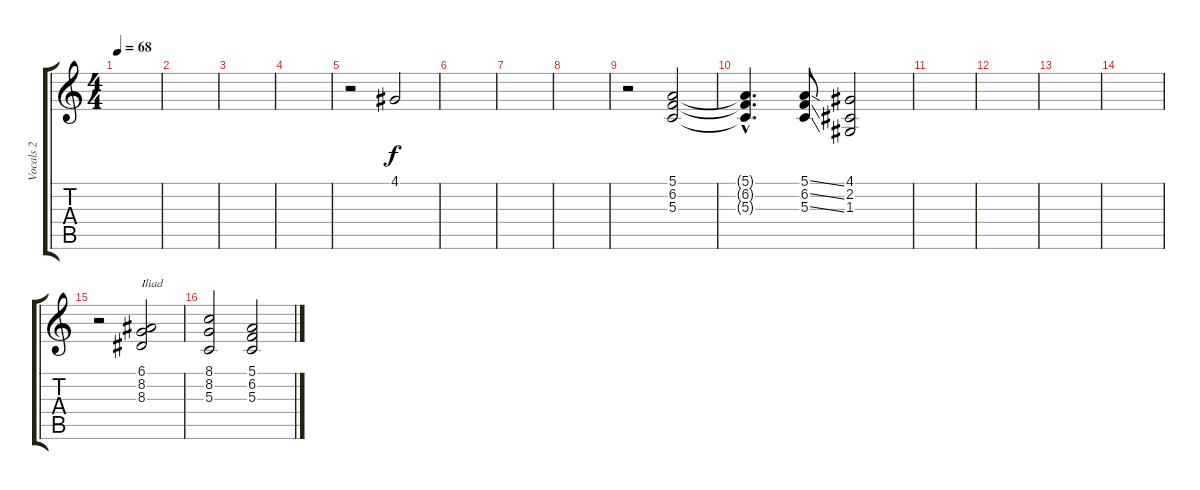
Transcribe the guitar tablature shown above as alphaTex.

\track ("Vocals 2" "Vocals 2") {instrument frenchhorn}
\staff {score tabs}
\tuning (E4 B3 G3 D3 A2 E2) {hide}
\ts (4 4)
\tempo 68
\clef g2
\ks c
|
|
|
|
\section ("" "")
r.2 4.1.2{dy f} |
|
|
|
r.2 (5.1 6.2 5.3).2 |
\section ("" "")
(5.1{hac t} 6.2{hac t} 5.3{hac t}).4{d} (5.1{ss} 6.2{ss} 5.3{ss}).8 (4.1 2.2 1.3).2 |
|
|
|
|
r.2 (6.1 8.2 8.3).2{txt "Iliad"} |
(8.1 8.2 5.3).2 (5.1 6.2 5.3).2
